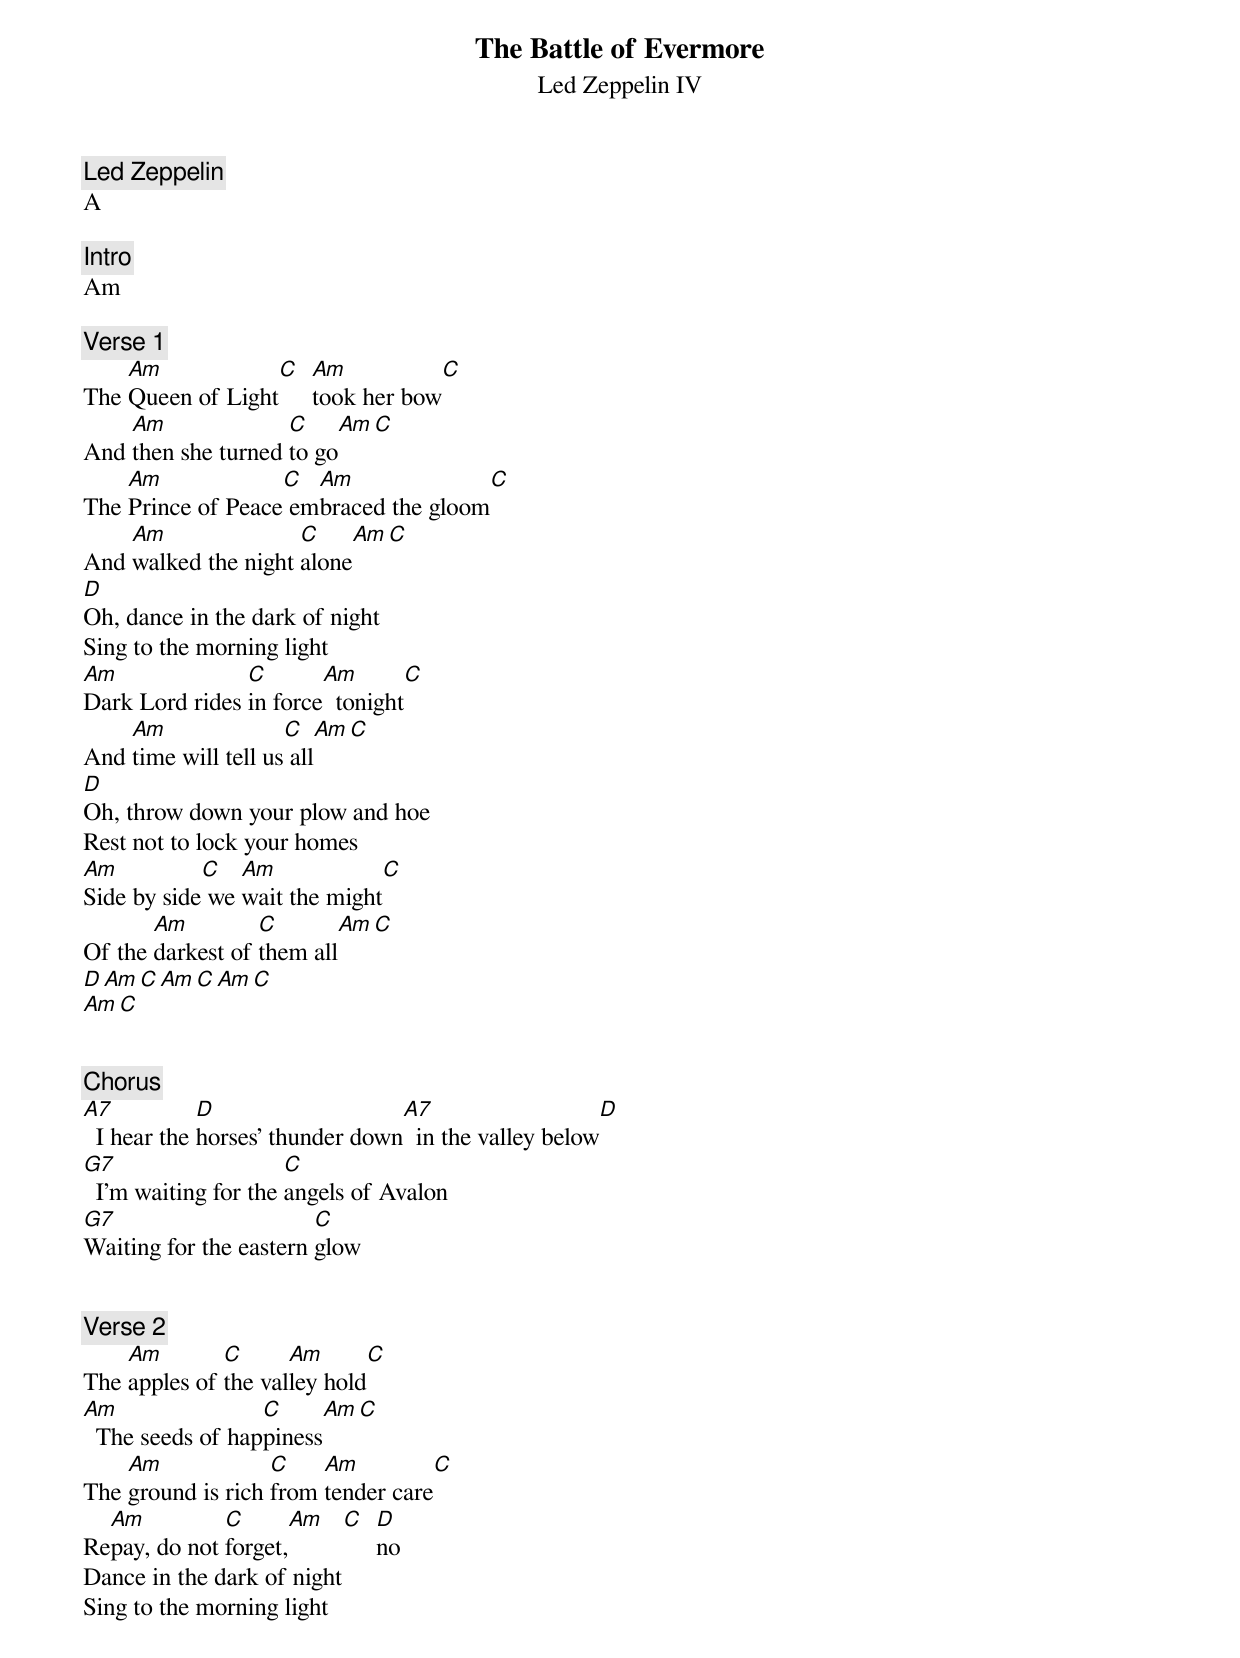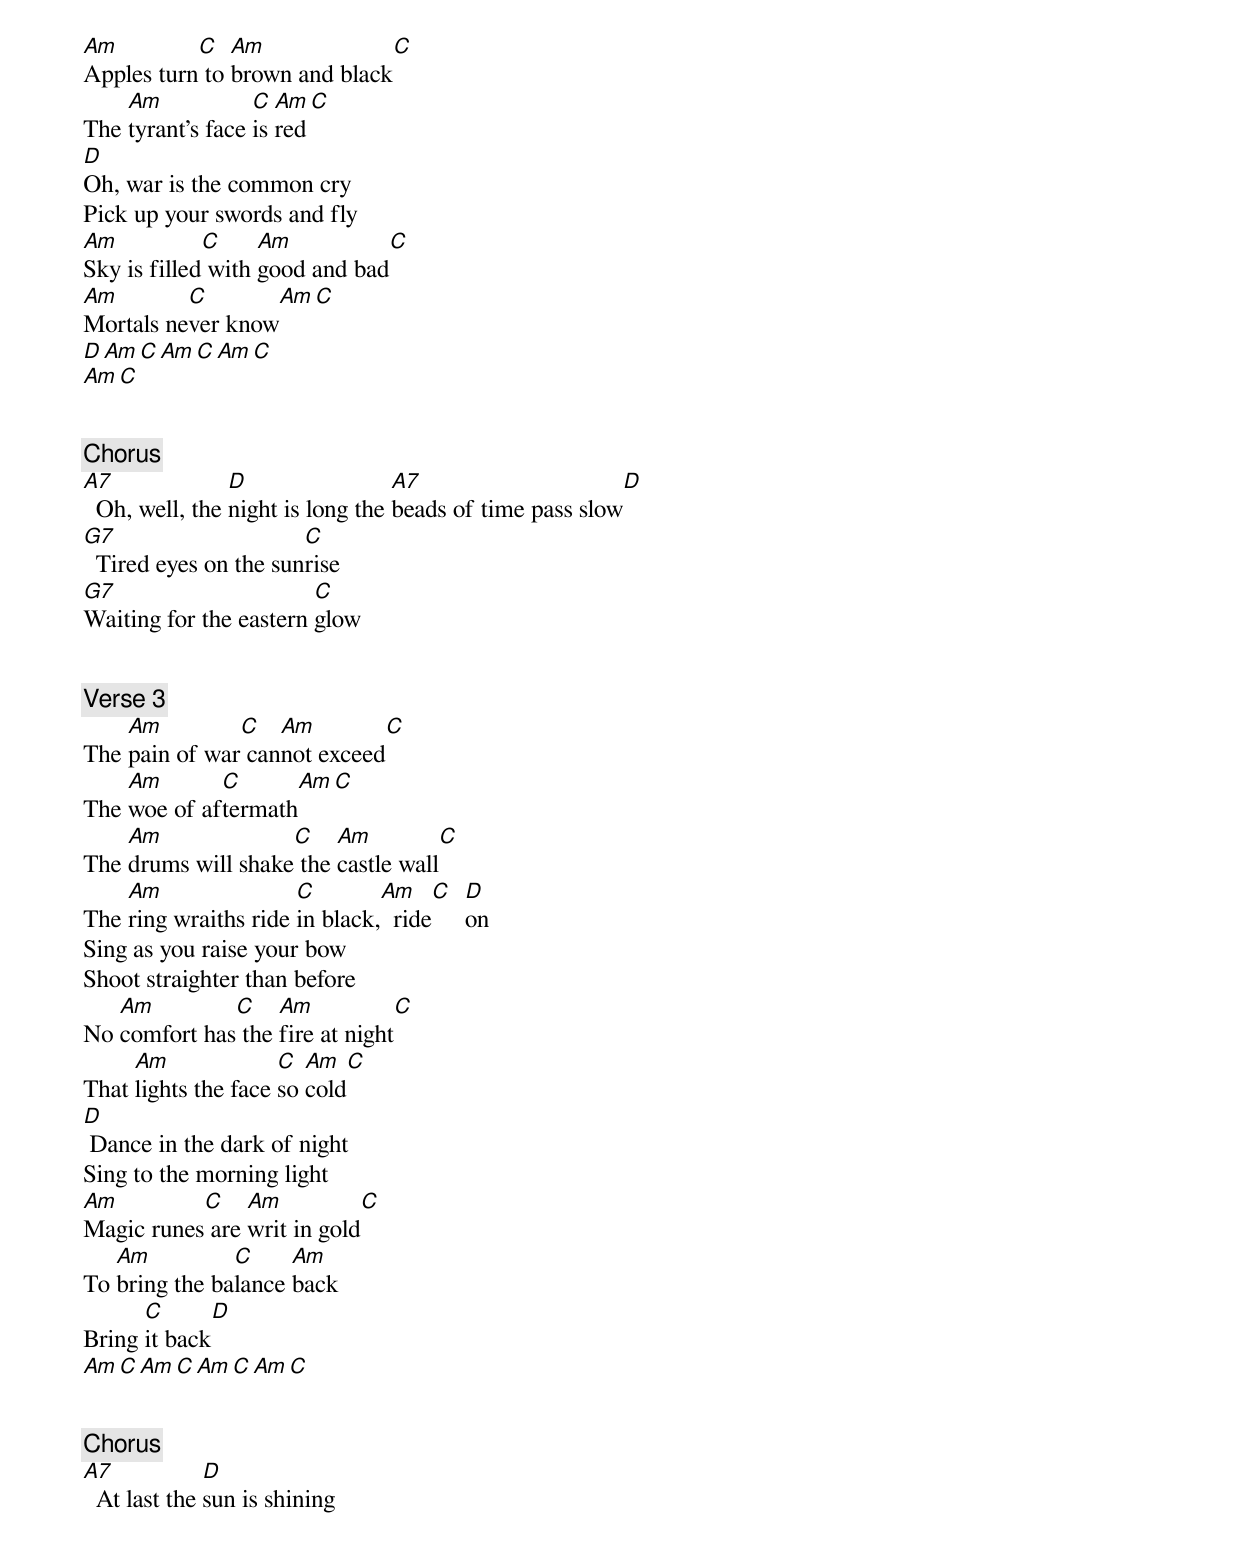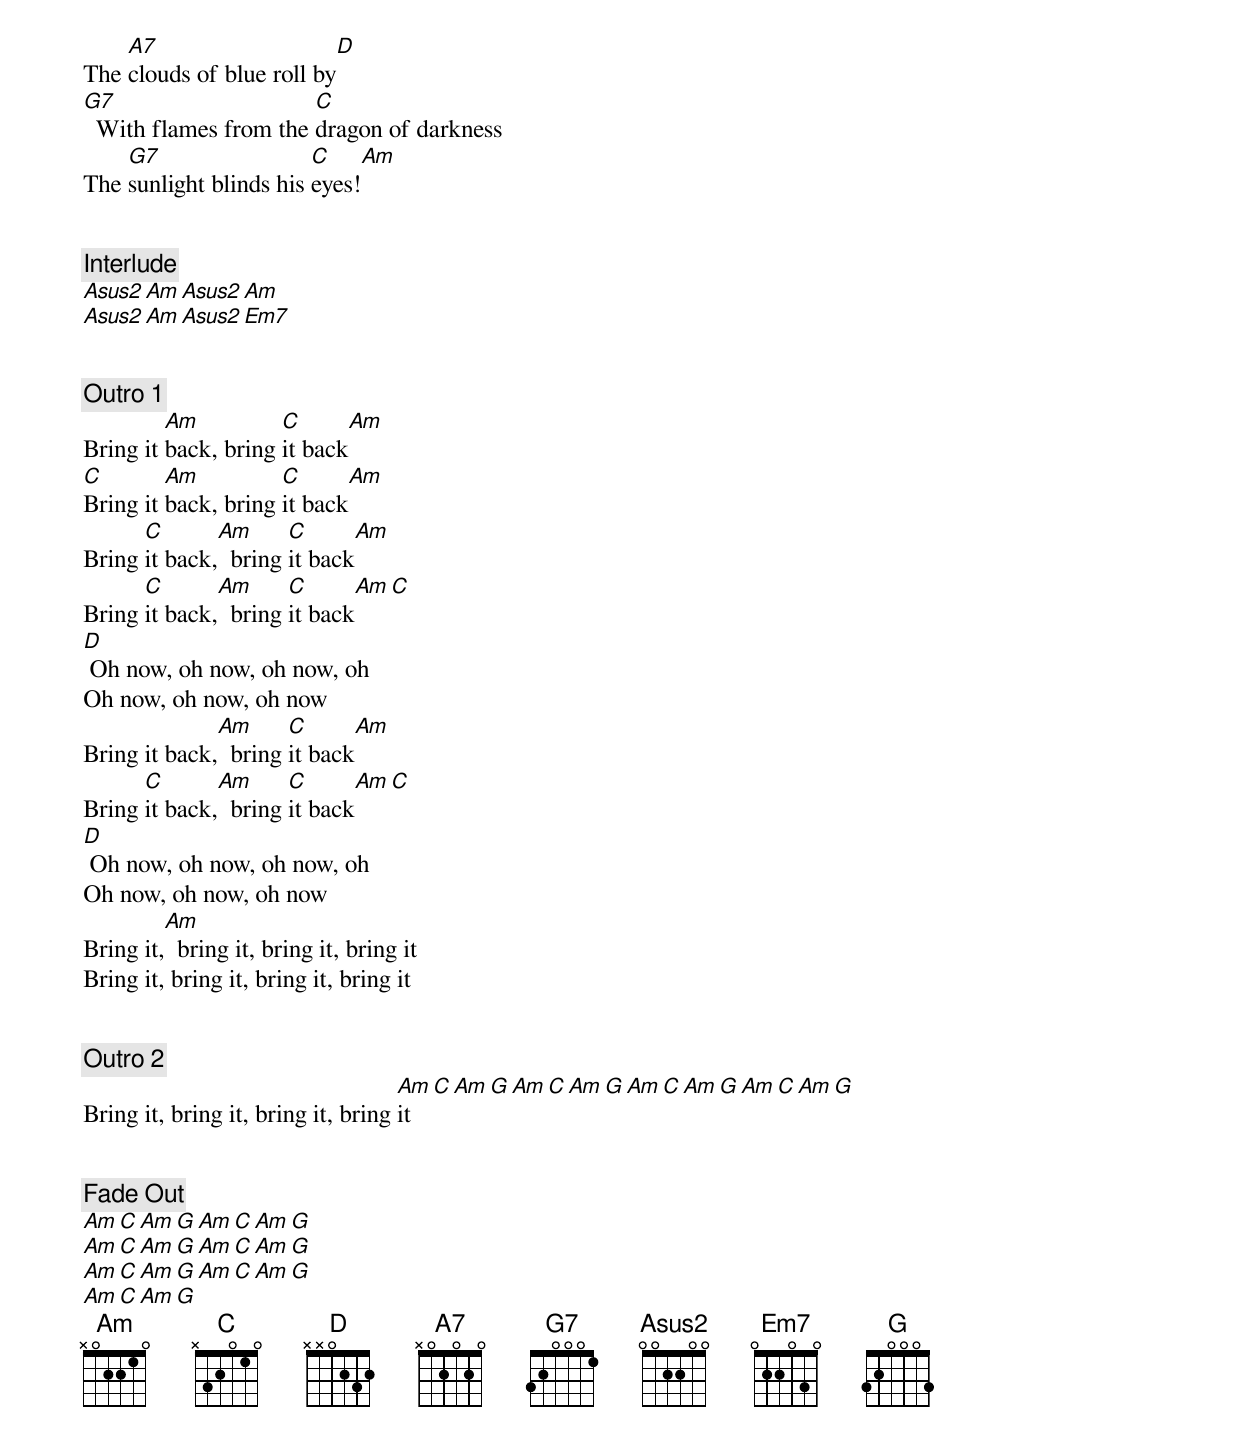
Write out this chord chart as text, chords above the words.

The Battle of Evermore
Led Zeppelin IV
Led Zeppelin
A

[Intro]
Am

[Verse 1]
    Am            C Am          C
The Queen of Light  took her bow
    Am              C    Am C
And then she turned to go
    Am             C  Am              C
The Prince of Peace embraced the gloom
    Am               C    Am C
And walked the night alone
D
Oh, dance in the dark of night
Sing to the morning light
Am              C       Am       C
Dark Lord rides in force  tonight
    Am               C   Am C
And time will tell us all
D
Oh, throw down your plow and hoe
Rest not to lock your homes
Am          C   Am            C
Side by side we wait the might
       Am         C       Am C
Of the darkest of them all
D Am C Am C Am C
Am C


[Chorus]
A7           D                   A7                   D
  I hear the horses' thunder down  in the valley below
G7                    C
  I'm waiting for the angels of Avalon
G7                      C
Waiting for the eastern glow


[Verse 2]
    Am        C      Am      C
The apples of the valley hold
Am                C     Am C
  The seeds of happiness
    Am             C    Am         C
The ground is rich from tender care
  Am          C      Am C D
Repay, do not forget,     no
Dance in the dark of night
Sing to the morning light
Am         C   Am             C
Apples turn to brown and black
    Am            C  Am C
The tyrant's face is red
D
Oh, war is the common cry
Pick up your swords and fly
Am           C     Am          C
Sky is filled with good and bad
Am        C       Am C
Mortals never know
D Am C Am C Am C
Am C


[Chorus]
A7              D                 A7                     D
  Oh, well, the night is long the beads of time pass slow
G7                     C
  Tired eyes on the sunrise
G7                      C
Waiting for the eastern glow


[Verse 3]
    Am         C   Am        C
The pain of war cannot exceed
    Am       C      Am C
The woe of aftermath
    Am              C    Am         C
The drums will shake the castle wall
    Am                C        Am    C D
The ring wraiths ride in black,  ride  on
Sing as you raise your bow
Shoot straighter than before
   Am         C    Am           C
No comfort has the fire at night
     Am              C  Am  C
That lights the face so cold
D
 Dance in the dark of night
Sing to the morning light
Am         C    Am          C
Magic runes are writ in gold
   Am          C     Am
To bring the balance back
      C      D
Bring it back
Am C Am C Am C Am C


[Chorus]
A7            D
  At last the sun is shining
    A7                    D
The clouds of blue roll by
G7                     C
  With flames from the dragon of darkness
    G7                  C    Am
The sunlight blinds his eyes!


[Interlude]
Asus2 Am Asus2 Am
Asus2 Am Asus2 Em7


[Outro 1]
         Am          C      Am
Bring it back, bring it back
C        Am          C      Am
Bring it back, bring it back
      C       Am      C      Am
Bring it back,  bring it back
      C       Am      C      Am C
Bring it back,  bring it back
D
 Oh now, oh now, oh now, oh
Oh now, oh now, oh now
              Am      C      Am
Bring it back,  bring it back
      C       Am      C      Am C
Bring it back,  bring it back
D
 Oh now, oh now, oh now, oh
Oh now, oh now, oh now
         Am
Bring it,  bring it, bring it, bring it
Bring it, bring it, bring it, bring it


[Outro 2]
                                    Am C Am G Am C Am G Am C Am G Am C Am G
Bring it, bring it, bring it, bring it


[Fade Out]
Am C Am G Am C Am G
Am C Am G Am C Am G
Am C Am G Am C Am G
Am C Am G
